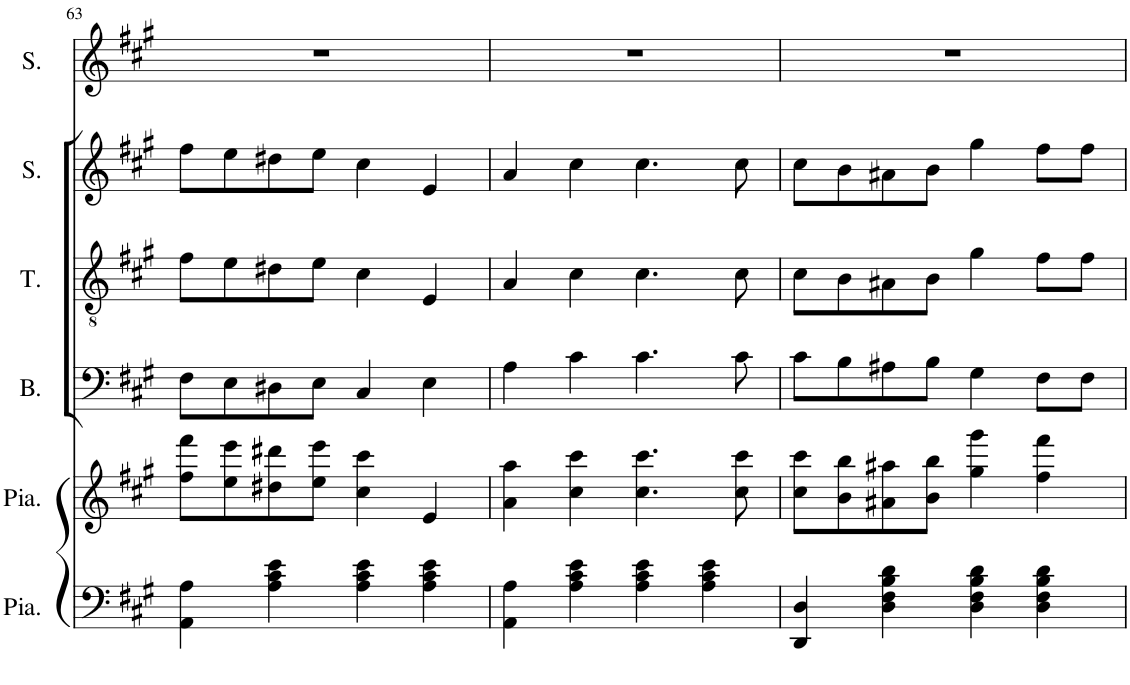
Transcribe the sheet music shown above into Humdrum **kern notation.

**kern	**kern	**kern	**kern	**kern	**kern
*part6	*part5	*part4	*part3	*part2	*part1
*staff6	*staff5	*staff4	*staff3	*staff2	*staff1
*I"Piano	*I"Piano	*I"Bass	*I"Ténor	*I"Soprano	*I"Soprano
*I'Pia.	*I'Pia.	*I'B.	*I'T.	*I'S.	*I'S.
!!LO:PB:g=z
*clefF4	*clefG2	*clefF4	*clefGv2	*clefG2	*clefG2
*k[f#c#g#]	*k[f#c#g#]	*k[f#c#g#]	*k[f#c#g#]	*k[f#c#g#]	*k[f#c#g#]
*M2/2	*M2/2	*M2/2	*M2/2	*M2/2	*M2/2
*met(c|)	*met(c|)	*met(c|)	*met(c|)	*met(c|)	*met(c|)
=63	=63	=63	=63	=63	=63
4AA\ 4A\	8ff#\ 8fff#\L	8F#\L	8f#\L	8ff#\L	1r
.	8ee\ 8eee\	8E\	8e\	8ee\	.
4A\ 4c#\ 4e\	8dd#X\ 8ddd#X\	8D#X\	8d#X\	8dd#X\	.
.	8ee\ 8eee\J	8E\J	8e\J	8ee\J	.
4A\ 4c#\ 4e\	4cc#\ 4ccc#\	4C#/	4c#\	4cc#\	.
4A\ 4c#\ 4e\	4e/	4E\	4E/	4e/	.
=64	=64	=64	=64	=64	=64
4AA\ 4A\	4a\ 4aa\	4A\	4A/	4a/	1r
4A\ 4c#\ 4e\	4cc#\ 4ccc#\	4c#\	4c#\	4cc#\	.
4A\ 4c#\ 4e\	4.cc#\ 4.ccc#\	4.c#\	4.c#\	4.cc#\	.
4A\ 4c#\ 4e\	.	.	.	.	.
.	8cc#\ 8ccc#\	8c#\	8c#\	8cc#\	.
=65	=65	=65	=65	=65	=65
4DD/ 4D/	8cc#\ 8ccc#\L	8c#\L	8c#\L	8cc#\L	1r
.	8b\ 8bb\	8B\	8B\	8b\	.
4D\ 4F#\ 4B\ 4d\	8a#X\ 8aa#X\	8A#X\	8A#X\	8a#X\	.
.	8b\ 8bb\J	8B\J	8B\J	8b\J	.
4D\ 4F#\ 4B\ 4d\	4gg#\ 4ggg#\	4G#\	4g#\	4gg#\	.
4D\ 4F#\ 4B\ 4d\	4ff#\ 4fff#\	8F#\L	8f#\L	8ff#\L	.
.	.	8F#\J	8f#\J	8ff#\J	.
=	=	=	=	=	=
*-	*-	*-	*-	*-	*-
